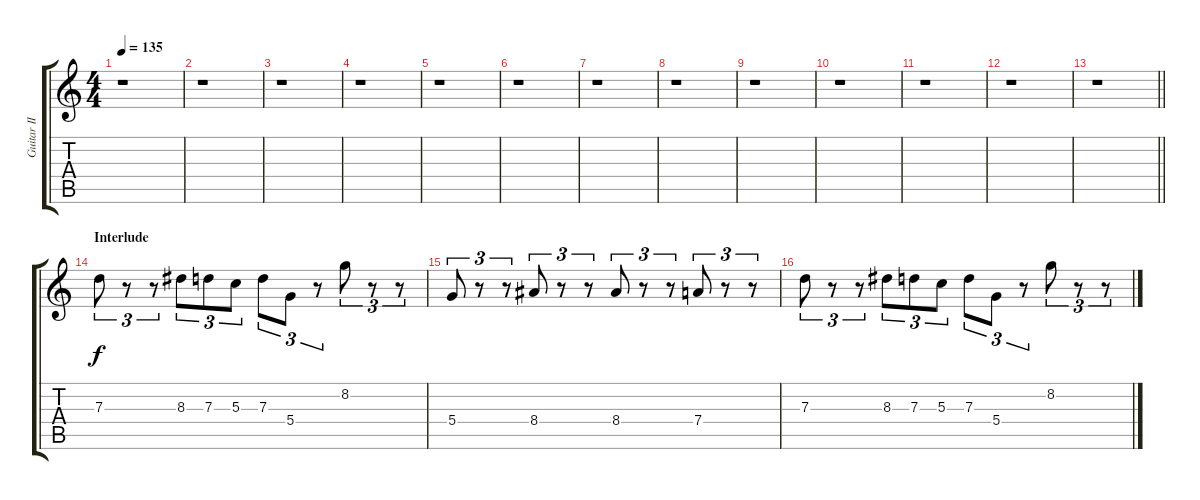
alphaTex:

\track ("Guitar II" "Guitar II") {instrument overdrivenguitar}
\staff {score tabs}
\tuning (E4 B3 G3 D3 A2 E2) {hide}
\ts (4 4)
\tempo 135
\clef g2
\ks c
r.1{dy f} |
r.1 |
r.1 |
r.1 |
r.1 |
r.1 |
r.1 |
r.1 |
r.1 |
r.1 |
r.1 |
r.1 |
\barLineRight lightlight
r.1 |
\section ("" "Interlude")
7.3.8{tu (3 2)} r.8{tu (3 2)} r.8{tu (3 2)} 8.3.8{tu (3 2)} 7.3.8{tu (3 2)} 5.3.8{tu (3 2)} 7.3.8{tu (3 2)} 5.4.8{tu (3 2)} r.8{tu (3 2)} 8.2.8{tu (3 2)} r.8{tu (3 2)} r.8{tu (3 2)} |
5.4.8{tu (3 2)} r.8{tu (3 2)} r.8{tu (3 2)} 8.4.8{tu (3 2)} r.8{tu (3 2)} r.8{tu (3 2)} 8.4.8{tu (3 2)} r.8{tu (3 2)} r.8{tu (3 2)} 7.4.8{tu (3 2)} r.8{tu (3 2)} r.8{tu (3 2)} |
7.3.8{tu (3 2)} r.8{tu (3 2)} r.8{tu (3 2)} 8.3.8{tu (3 2)} 7.3.8{tu (3 2)} 5.3.8{tu (3 2)} 7.3.8{tu (3 2)} 5.4.8{tu (3 2)} r.8{tu (3 2)} 8.2.8{tu (3 2)} r.8{tu (3 2)} r.8{tu (3 2)}
